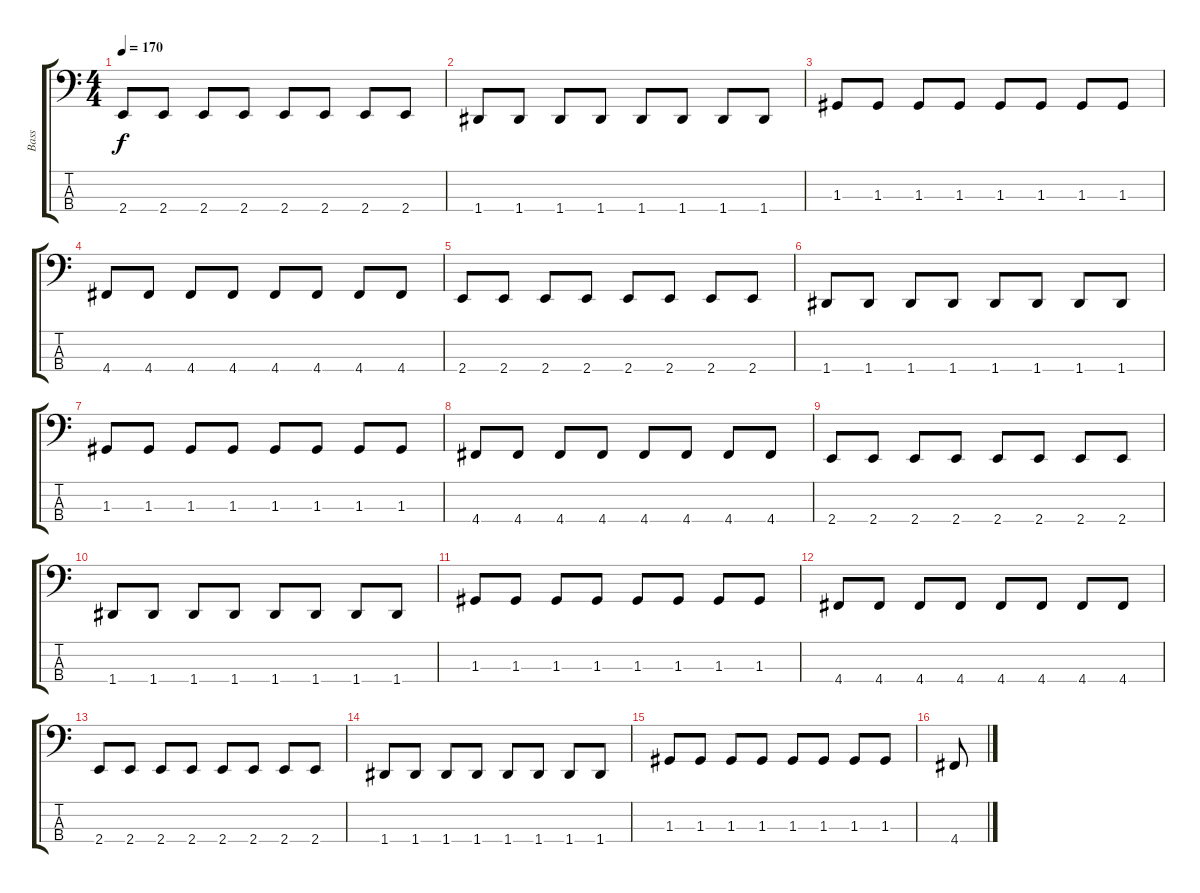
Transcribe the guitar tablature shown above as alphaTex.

\track ("Bass" "Bass") {instrument electricbassfinger}
\staff {score tabs}
\tuning (F2 C2 G1 D1) {hide}
\ts (4 4)
\tempo 170
\clef f4
\ks c
2.4.8{dy f} 2.4.8 2.4.8 2.4.8 2.4.8 2.4.8 2.4.8 2.4.8 |
1.4.8 1.4.8 1.4.8 1.4.8 1.4.8 1.4.8 1.4.8 1.4.8 |
1.3.8 1.3.8 1.3.8 1.3.8 1.3.8 1.3.8 1.3.8 1.3.8 |
4.4.8 4.4.8 4.4.8 4.4.8 4.4.8 4.4.8 4.4.8 4.4.8 |
2.4.8 2.4.8 2.4.8 2.4.8 2.4.8 2.4.8 2.4.8 2.4.8 |
1.4.8 1.4.8 1.4.8 1.4.8 1.4.8 1.4.8 1.4.8 1.4.8 |
1.3.8 1.3.8 1.3.8 1.3.8 1.3.8 1.3.8 1.3.8 1.3.8 |
4.4.8 4.4.8 4.4.8 4.4.8 4.4.8 4.4.8 4.4.8 4.4.8 |
2.4.8 2.4.8 2.4.8 2.4.8 2.4.8 2.4.8 2.4.8 2.4.8 |
1.4.8 1.4.8 1.4.8 1.4.8 1.4.8 1.4.8 1.4.8 1.4.8 |
1.3.8 1.3.8 1.3.8 1.3.8 1.3.8 1.3.8 1.3.8 1.3.8 |
4.4.8 4.4.8 4.4.8 4.4.8 4.4.8 4.4.8 4.4.8 4.4.8 |
2.4.8 2.4.8 2.4.8 2.4.8 2.4.8 2.4.8 2.4.8 2.4.8 |
1.4.8 1.4.8 1.4.8 1.4.8 1.4.8 1.4.8 1.4.8 1.4.8 |
1.3.8 1.3.8 1.3.8 1.3.8 1.3.8 1.3.8 1.3.8 1.3.8 |
4.4.8
